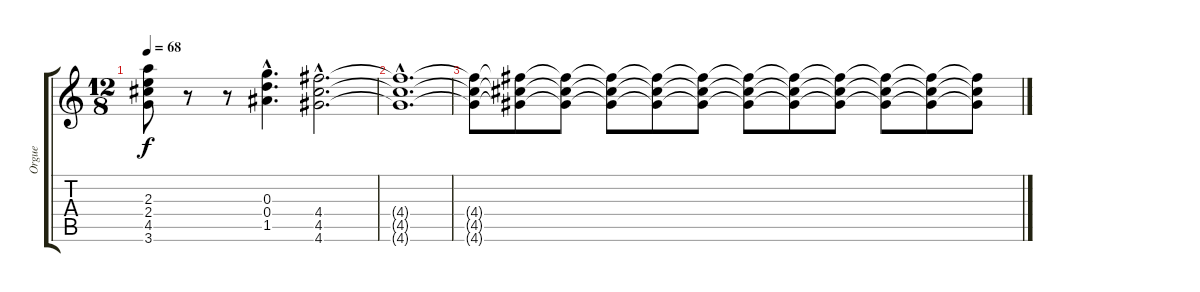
\track ("Orgue" "Orgue") {instrument percussiveorgan}
\staff {score tabs}
\tuning (E6 B5 G5 D5 A4 E4) {hide}
\ts (12 8)
\tempo 68
\clef g2
\ks c
(2.3{t} 2.4 4.5 3.6).8{dy f} r.8 r.8 (0.3{hac} 0.4{hac} 1.5{hac}).4{d} (4.4{hac} 4.5{hac} 4.6{hac}).2{d} |
(4.4{hac t} 4.5{hac t} 4.6{hac t}).1{d} |
(4.4{t} 4.5{t} 4.6{t}).8 (4.4{t} 4.5{t} 4.6{t}).8 (4.4{t} 4.5{t} 4.6{t}).8 (4.4{t} 4.5{t} 4.6{t}).8 (4.4{t} 4.5{t} 4.6{t}).8 (4.4{t} 4.5{t} 4.6{t}).8 (4.4{t} 4.5{t} 4.6{t}).8{volume 6} (4.4{t} 4.5{t} 4.6{t}).8{volume 5} (4.4{t} 4.5{t} 4.6{t}).8{volume 4} (4.4{t} 4.5{t} 4.6{t}).8{volume 3} (4.4{t} 4.5{t} 4.6{t}).8{volume 2} (4.4{t} 4.5{t} 4.6{t}).8{volume 1}
